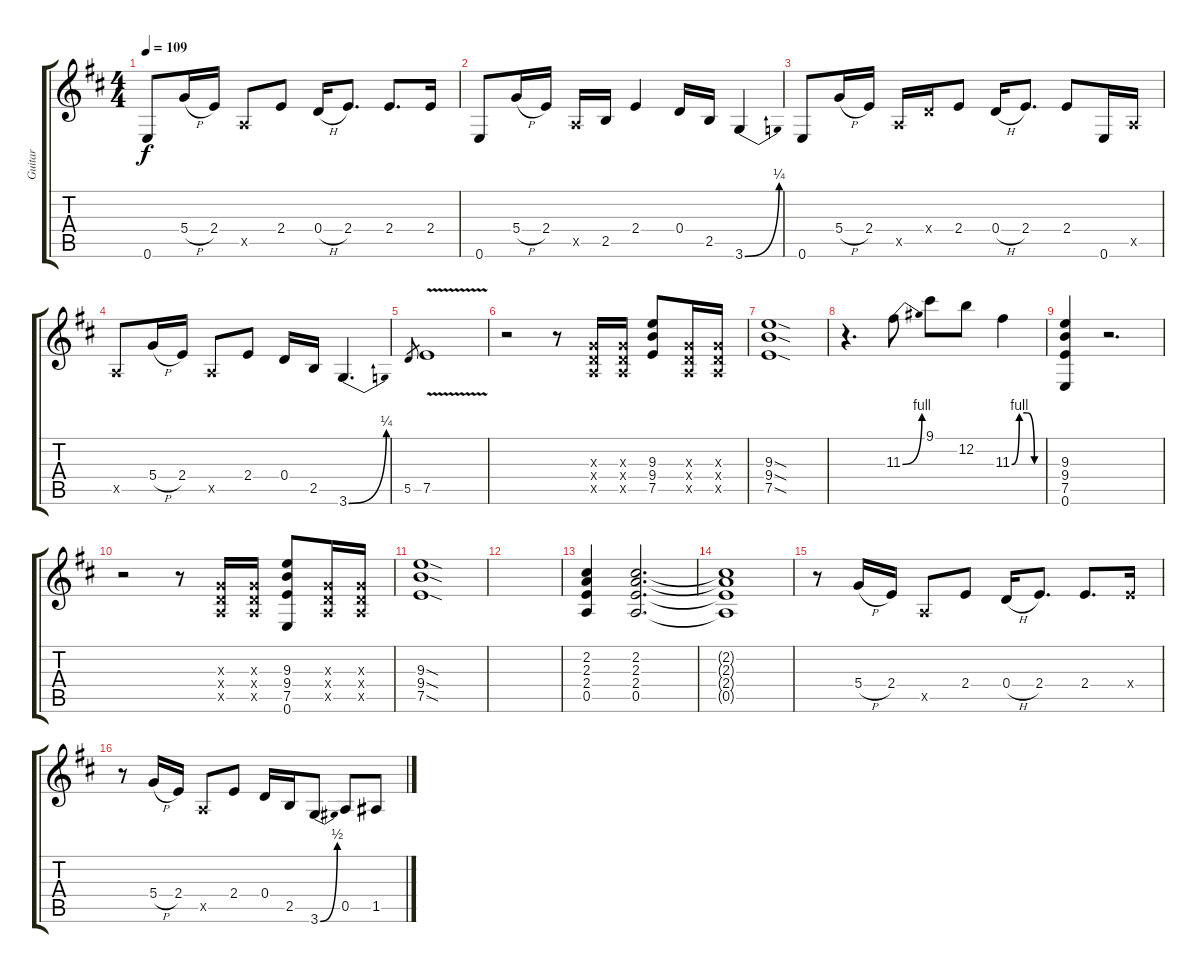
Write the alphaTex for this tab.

\track ("Guitar" "Guitar") {instrument distortionguitar}
\staff {score tabs}
\tuning (E4 B3 G3 D3 A2 E2) {hide}
\ts (4 4)
\tempo 109
\clef g2
\ks d
0.6.8{dy f} 5.4{h}.16 2.4.16 0.5{x}.8 2.4.8 0.4{h}.16 2.4.8{d} 2.4.8{d} 2.4.16 |
0.6.8 5.4{h}.16 2.4.16 0.5{x}.16 2.5.16 2.4.4 0.4.16 2.5.16 3.6{be (bend 0 0 60 1)}.4 |
0.6.8 5.4{h}.16 2.4.16 0.5{x}.16 0.4{x}.16 2.4.8 0.4{h}.16 2.4.8{d} 2.4.8 0.6.16 0.5{x}.16 |
0.5{x}.8 5.4{h}.16 2.4.16 0.5{x}.8 2.4.8 0.4.16 2.5.16 3.6{be (bend 0 0 60 1)}.4{d} |
5.5.8{gr} 7.5{v}.1 |
r.2 r.8 (0.3{x} 0.4{x} 0.5{x}).16 (0.3{x} 0.4{x} 0.5{x}).16 (9.3 9.4 7.5).8 (0.3{x} 0.4{x} 0.5{x}).16 (0.3{x} 0.4{x} 0.5{x}).16 |
(9.3{sod} 9.4{sod} 7.5{sod}).1 |
r.4{d} 11.3{be (bend 0 0 60 4)}.8 9.1.8 12.2.8 11.3{be (custom 0 0 15 4 30 4 45 0 60 0)}.4 |
(9.3 9.4 7.5 0.6).4 r.2{d} |
r.2 r.8 (0.3{x} 0.4{x} 0.5{x}).16 (0.3{x} 0.4{x} 0.5{x}).16 (9.3 9.4 7.5 0.6).8 (0.3{x} 0.4{x} 0.5{x}).16 (0.3{x} 0.4{x} 0.5{x}).16 |
(9.3{sod} 9.4{sod} 7.5{sod}).1 |
|
(2.2 2.3 2.4 0.5).4 (2.2 2.3 2.4 0.5).2{d} |
(2.2{t} 2.3{t} 2.4{t} 0.5{t}).1 |
r.8 5.4{h}.16 2.4.16 0.5{x}.8 2.4.8 0.4{h}.16 2.4.8{d} 2.4.8{d} 2.4{x}.16 |
r.8 5.4{h}.16 2.4.16 0.5{x}.8 2.4.8 0.4.16 2.5.16 3.6{be (bend 0 0 60 2)}.8 0.5.8 1.5.8
